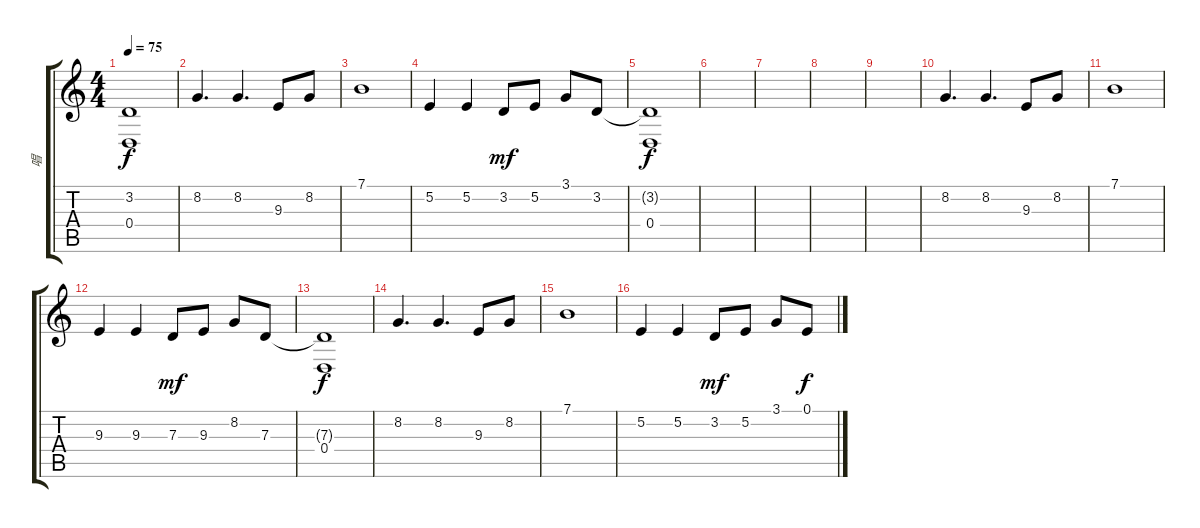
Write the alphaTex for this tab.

\track ("唱" "唱") {instrument vibraphone}
\staff {score tabs}
\tuning (E4 B3 G3 D3 A2 E2) {hide}
\ts (4 4)
\tempo 75
\clef g2
\ks c
(3.2{t} 0.4).1{dy f} |
8.2.4{d} 8.2.4{d} 9.3.8 8.2.8 |
7.1.1 |
5.2.4 5.2.4 3.2.8{dy mf} 5.2.8 3.1.8 3.2.8 |
(3.2{t} 0.4).1{dy f} |
|
|
|
|
8.2.4{d} 8.2.4{d} 9.3.8 8.2.8 |
7.1.1 |
9.3.4 9.3.4 7.3.8{dy mf} 9.3.8 8.2.8 7.3.8 |
(7.3{t} 0.4).1{dy f} |
8.2.4{d} 8.2.4{d} 9.3.8 8.2.8 |
7.1.1 |
5.2.4 5.2.4 3.2.8{dy mf} 5.2.8 3.1.8 0.1.8{dy f}
